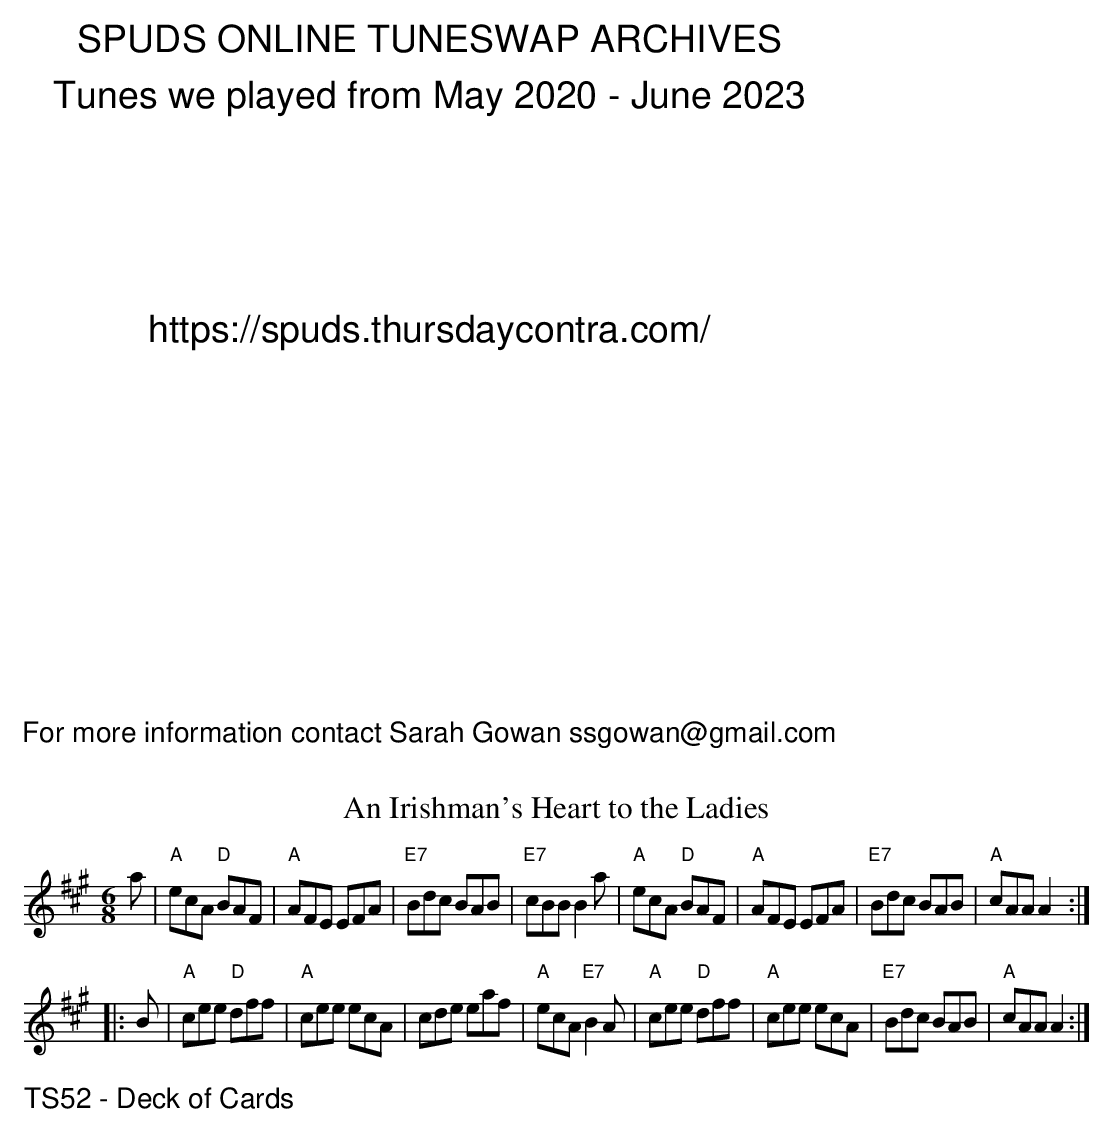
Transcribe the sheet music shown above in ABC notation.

X:1
T: Irishman's Heart to the Ladies, An
M: 6/8
L: 1/8
K: A
a \
| "A"ecA "D"BAF | "A"AFE EFA | "E7"Bdc BAB | "E7"cBB B2a|\
"A"ecA "D"BAF | "A"AFE EFA | "E7"Bdc BAB | "A"cAA A2 :|
|:B | "A"cee "D"dff | "A"cee ecA | cde eaf | "A"ecA "E7"B2A|\
"A"cee "D"dff | "A"cee ecA | "E7"Bdc BAB | "A"cAA A2 :|
